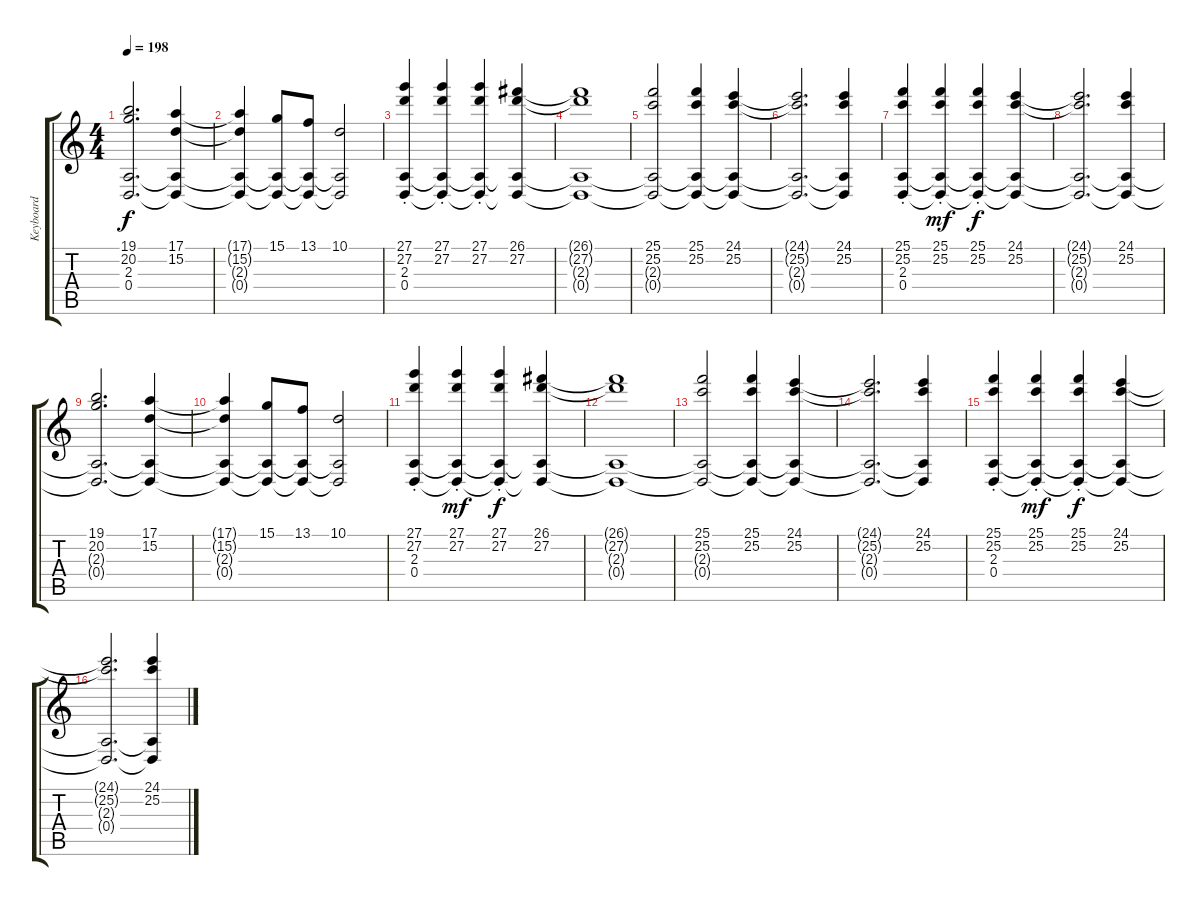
\track ("Keyboard" "Keyboard") {instrument rockorgan}
\staff {score tabs}
\tuning (E4 B3 G3 D3 A2 E2) {hide}
\ts (4 4)
\tempo 198
\clef g2
\ks c
(19.1 20.2 2.3{t} 0.4{t}).2{d dy f} (17.1 15.2 2.3{t} 0.4{t}).4 |
(17.1{t} 15.2{t} 2.3{t} 0.4{t}).4 (15.1 2.3{t} 0.4{t}).8 (13.1 2.3{t} 0.4{t}).8 (10.1 2.3{t} 0.4{t}).2 |
(27.1{st} 27.2{st} 2.3 0.4).4 (27.1{st} 27.2{st} 2.3{t} 0.4{t}).4 (27.1{st} 27.2{st} 2.3{t} 0.4{t}).4 (26.1 27.2 2.3{t} 0.4{t}).4 |
(26.1{t} 27.2{t} 2.3{t} 0.4{t}).1 |
(25.1 25.2 2.3{t} 0.4{t}).2 (25.1 25.2 2.3{t} 0.4{t}).4 (24.1 25.2 2.3{t} 0.4{t}).4 |
(24.1{t} 25.2{t} 2.3{t} 0.4{t}).2{d} (24.1 25.2 2.3{t} 0.4{t}).4 |
(25.1{st} 25.2{st} 2.3 0.4).4 (25.1{st} 25.2{st} 2.3{t} 0.4{t}).4{dy mf} (25.1{st} 25.2{st} 2.3{t} 0.4{t}).4{dy f} (24.1 25.2 2.3{t} 0.4{t}).4 |
(24.1{t} 25.2{t} 2.3{t} 0.4{t}).2{d} (24.1 25.2 2.3{t} 0.4{t}).4 |
(19.1 20.2 2.3{t} 0.4{t}).2{d} (17.1 15.2 2.3{t} 0.4{t}).4 |
(17.1{t} 15.2{t} 2.3{t} 0.4{t}).4 (15.1 2.3{t} 0.4{t}).8 (13.1 2.3{t} 0.4{t}).8 (10.1 2.3{t} 0.4{t}).2 |
(27.1{st} 27.2{st} 2.3 0.4).4 (27.1{st} 27.2{st} 2.3{t} 0.4{t}).4{dy mf} (27.1{st} 27.2{st} 2.3{t} 0.4{t}).4{dy f} (26.1 27.2 2.3{t} 0.4{t}).4 |
(26.1{t} 27.2{t} 2.3{t} 0.4{t}).1 |
(25.1 25.2 2.3{t} 0.4{t}).2 (25.1 25.2 2.3{t} 0.4{t}).4 (24.1 25.2 2.3{t} 0.4{t}).4 |
(24.1{t} 25.2{t} 2.3{t} 0.4{t}).2{d} (24.1 25.2 2.3{t} 0.4{t}).4 |
(25.1{st} 25.2{st} 2.3 0.4).4 (25.1{st} 25.2{st} 2.3{t} 0.4{t}).4{dy mf} (25.1{st} 25.2{st} 2.3{t} 0.4{t}).4{dy f} (24.1 25.2 2.3{t} 0.4{t}).4 |
(24.1{t} 25.2{t} 2.3{t} 0.4{t}).2{d} (24.1 25.2 2.3{t} 0.4{t}).4
